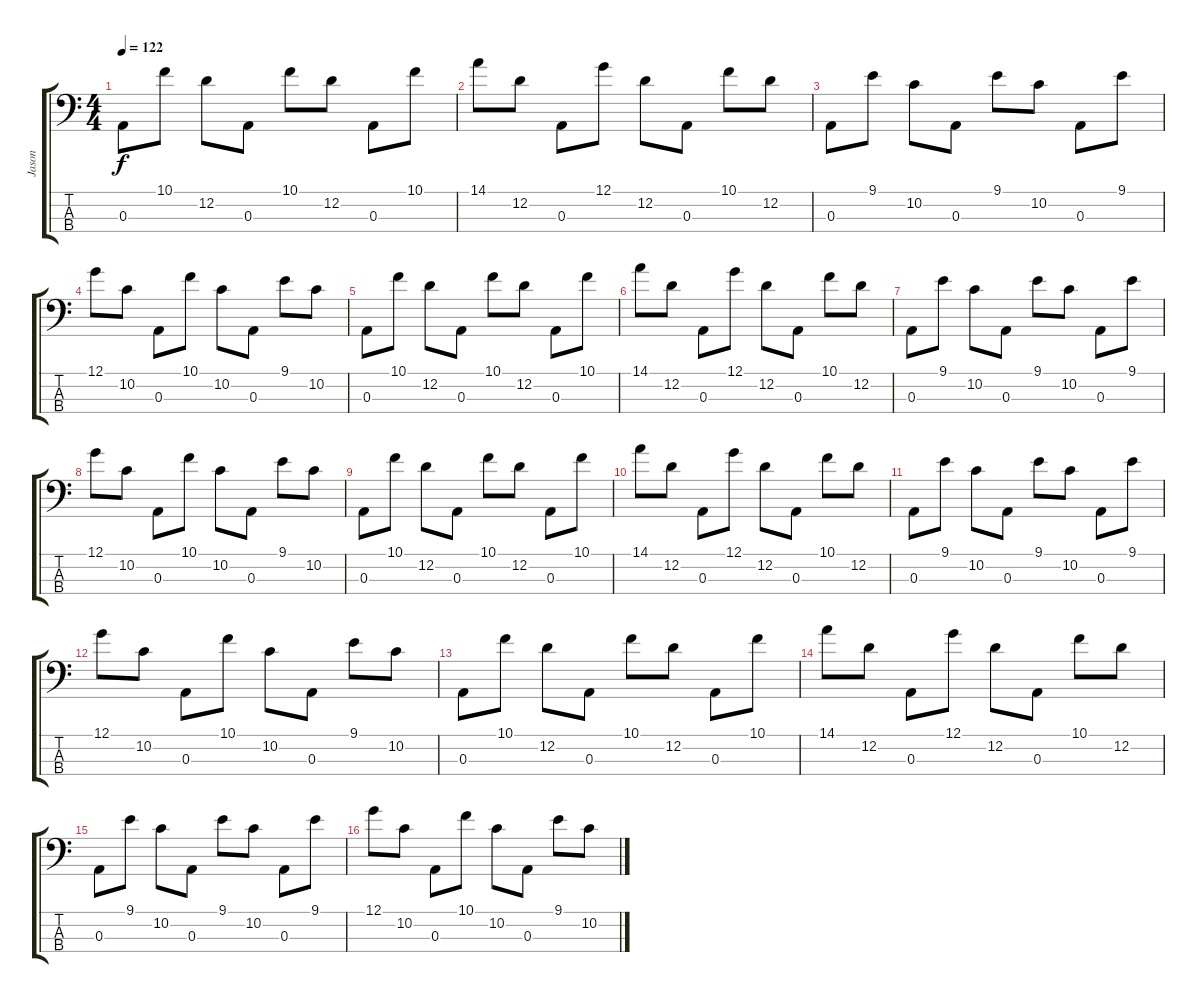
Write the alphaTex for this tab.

\track ("Jason" "Jason") {instrument electricbassfinger}
\staff {score tabs}
\tuning (G2 D2 A1 E1) {hide}
\ts (4 4)
\tempo 122
\clef f4
\ks c
0.3.8{dy f} 10.1.8 12.2.8 0.3.8 10.1.8 12.2.8 0.3.8 10.1.8 |
14.1.8 12.2.8 0.3.8 12.1.8 12.2.8 0.3.8 10.1.8 12.2.8 |
0.3.8 9.1.8 10.2.8 0.3.8 9.1.8 10.2.8 0.3.8 9.1.8 |
12.1.8 10.2.8 0.3.8 10.1.8 10.2.8 0.3.8 9.1.8 10.2.8 |
0.3.8 10.1.8 12.2.8 0.3.8 10.1.8 12.2.8 0.3.8 10.1.8 |
14.1.8 12.2.8 0.3.8 12.1.8 12.2.8 0.3.8 10.1.8 12.2.8 |
0.3.8 9.1.8 10.2.8 0.3.8 9.1.8 10.2.8 0.3.8 9.1.8 |
12.1.8 10.2.8 0.3.8 10.1.8 10.2.8 0.3.8 9.1.8 10.2.8 |
0.3.8 10.1.8 12.2.8 0.3.8 10.1.8 12.2.8 0.3.8 10.1.8 |
14.1.8 12.2.8 0.3.8 12.1.8 12.2.8 0.3.8 10.1.8 12.2.8 |
0.3.8 9.1.8 10.2.8 0.3.8 9.1.8 10.2.8 0.3.8 9.1.8 |
12.1.8 10.2.8 0.3.8 10.1.8 10.2.8 0.3.8 9.1.8 10.2.8 |
0.3.8 10.1.8 12.2.8 0.3.8 10.1.8 12.2.8 0.3.8 10.1.8 |
14.1.8 12.2.8 0.3.8 12.1.8 12.2.8 0.3.8 10.1.8 12.2.8 |
0.3.8 9.1.8 10.2.8 0.3.8 9.1.8 10.2.8 0.3.8 9.1.8 |
12.1.8 10.2.8 0.3.8 10.1.8 10.2.8 0.3.8 9.1.8 10.2.8
